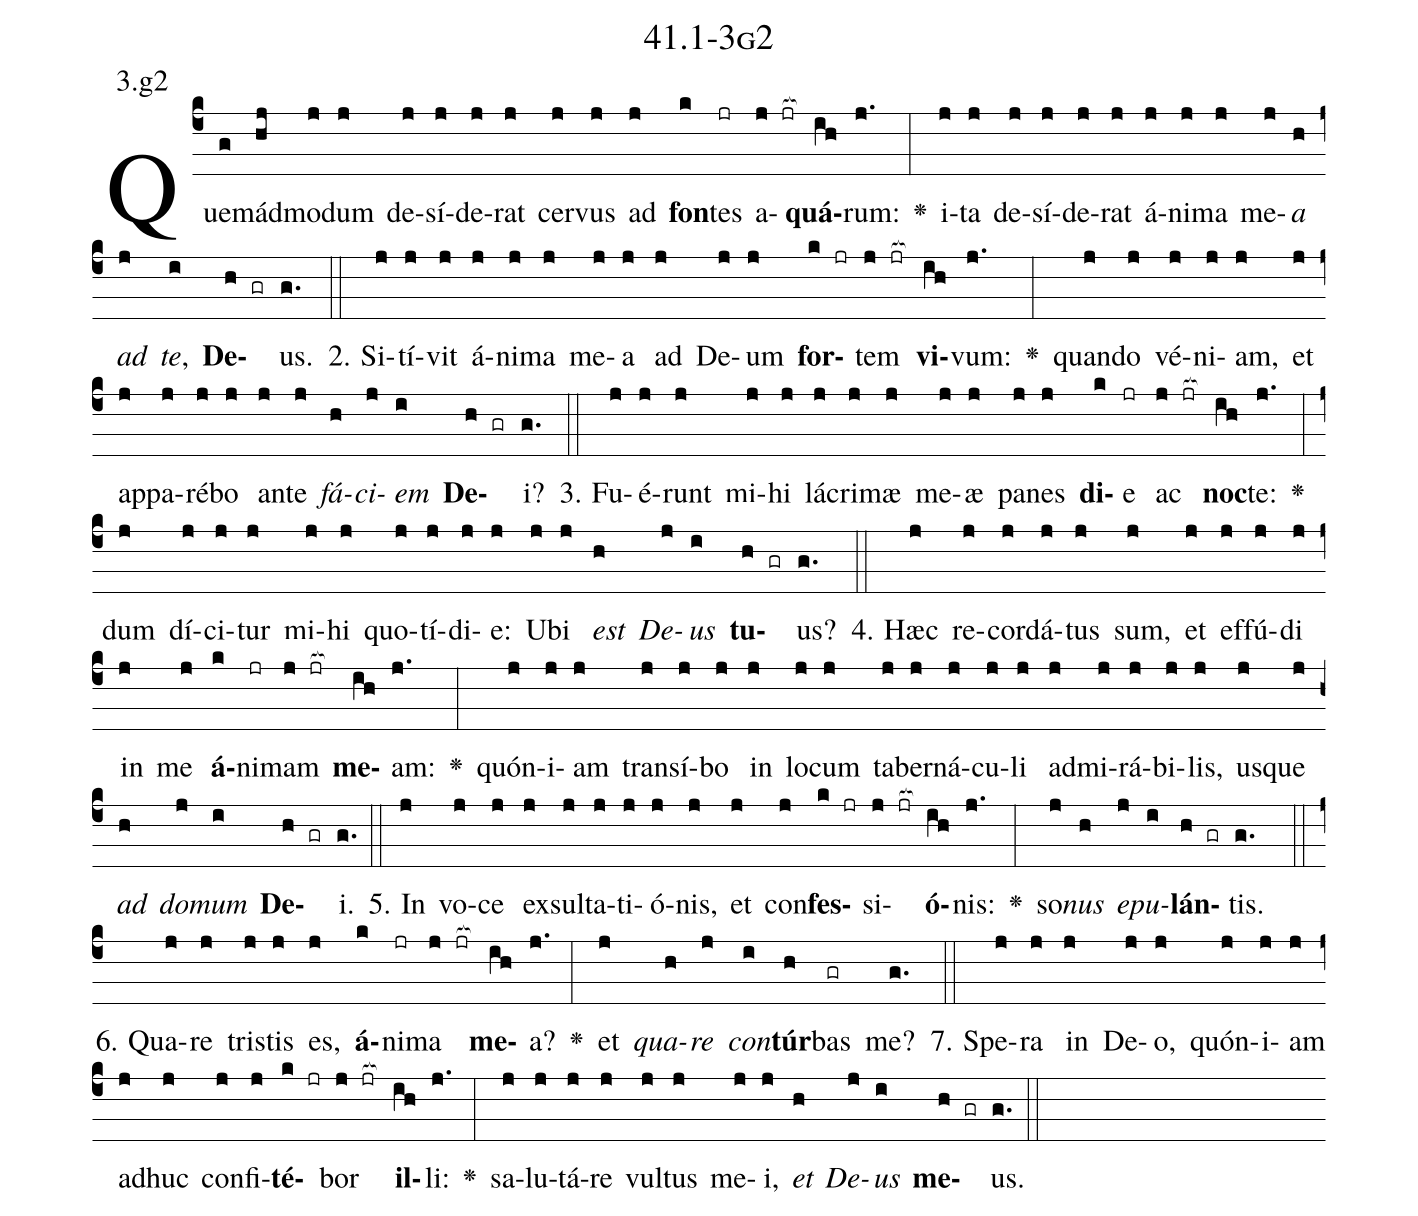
name: 41.1-3g2;
annotation: 3.g2;
%%
(c4)Quem(g)ád(hj)mo(j)dum(j) de(j)sí(j)de(j)rat(j) cer(j)vus(j) ad(j) <b>fon</b>(k)tes(jr) a(j jr[ocb:1{])<b>quá</b>(ih[ocb:0}])rum:(j.) <v>\greheightstar</v>(:) i(j)ta(j) de(j)sí(j)de(j)rat(j) á(j)ni(j)ma(j) me(j)<i>a</i>(h) <i>ad</i>(j) <i>te</i>,(i) <b>De</b>(h gr)us.(g.) (::)
2. Si(j)tí(j)vit(j) á(j)ni(j)ma(j) me(j)a(j) ad(j) De(j)um(j) <b>for</b>(k jr)tem(j jr[ocb:1{]) <b>vi</b>(ih[ocb:0}])vum:(j.) <v>\greheightstar</v>(:) quan(j)do(j) vé(j)ni(j)am,(j) et(j) ap(j)pa(j)ré(j)bo(j) an(j)te(j) <i>fá</i>(h)<i>ci</i>(j)<i>em</i>(i) <b>De</b>(h gr)i?(g.) (::)
3. Fu(j)é(j)runt(j) mi(j)hi(j) lá(j)cri(j)mæ(j) me(j)æ(j) pa(j)nes(j) <b>di</b>(k)e(jr) ac(j jr[ocb:1{]) <b>noc</b>(ih[ocb:0}])te:(j.) <v>\greheightstar</v>(:) dum(j) dí(j)ci(j)tur(j) mi(j)hi(j) quo(j)tí(j)di(j)e:(j) U(j)bi(j) <i>est</i>(h) <i>De</i>(j)<i>us</i>(i) <b>tu</b>(h gr)us?(g.) (::)
4. Hæc(j) re(j)cor(j)dá(j)tus(j) sum,(j) et(j) ef(j)fú(j)di(j) in(j) me(j) <b>á</b>(k)ni(jr)mam(j jr[ocb:1{]) <b>me</b>(ih[ocb:0}])am:(j.) <v>\greheightstar</v>(:) quón(j)i(j)am(j) trans(j)í(j)bo(j) in(j) lo(j)cum(j) ta(j)ber(j)ná(j)cu(j)li(j) ad(j)mi(j)rá(j)bi(j)lis,(j) us(j)que(j) <i>ad</i>(h) <i>do</i>(j)<i>mum</i>(i) <b>De</b>(h gr)i.(g.) (::)
5. In(j) vo(j)ce(j) ex(j)sul(j)ta(j)ti(j)ó(j)nis,(j) et(j) con(j)<b>fes</b>(k jr)si(j jr[ocb:1{])<b>ó</b>(ih[ocb:0}])nis:(j.) <v>\greheightstar</v>(:) so(j)<i>nus</i>(h) <i>e</i>(j)<i>pu</i>(i)<b>lán</b>(h gr)tis.(g.) (::)
6. Qua(j)re(j) tris(j)tis(j) es,(j) <b>á</b>(k)ni(jr)ma(j jr[ocb:1{]) <b>me</b>(ih[ocb:0}])a?(j.) <v>\greheightstar</v>(:) et(j) <i>qua</i>(h)<i>re</i>(j) <i>con</i>(i)<b>túr</b>(h)bas(gr) me?(g.) (::)
7. Spe(j)ra(j) in(j) De(j)o,(j) quón(j)i(j)am(j) ad(j)huc(j) con(j)fi(j)<b>té</b>(k jr)bor(j jr[ocb:1{]) <b>il</b>(ih[ocb:0}])li:(j.) <v>\greheightstar</v>(:) sa(j)lu(j)tá(j)re(j) vul(j)tus(j) me(j)i,(j) <i>et</i>(h) <i>De</i>(j)<i>us</i>(i) <b>me</b>(h gr)us.(g.) (::)
